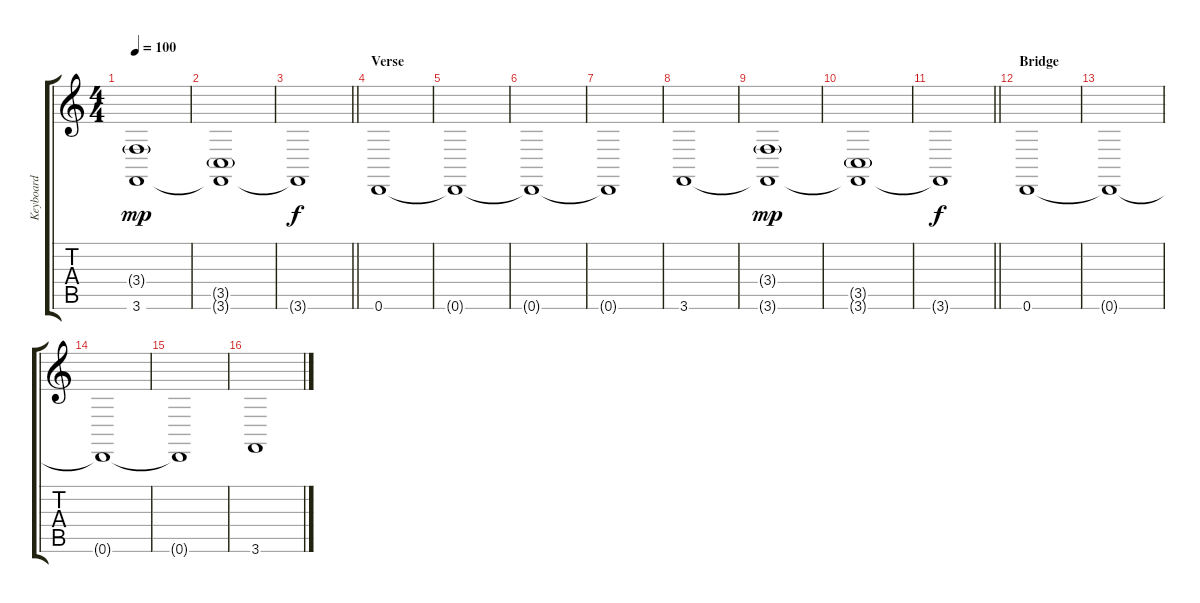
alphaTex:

\track ("Keyboard" "Keyboard") {instrument pad4choir}
\staff {score tabs}
\tuning (E4 B3 G3 D3 A2 D2) {hide}
\ts (4 4)
\tempo 100
\clef g2
\ks c
(3.4{g} 3.6{t}).1{dy mp} |
(3.5{g} 3.6{t}).1 |
\barLineRight lightlight
3.6{t}.1{dy f} |
\section ("" "Verse")
0.6.1 |
0.6{t}.1 |
0.6{t}.1 |
0.6{t}.1 |
3.6.1 |
(3.4{g} 3.6{t}).1{dy mp} |
(3.5{g} 3.6{t}).1 |
\barLineRight lightlight
3.6{t}.1{dy f} |
\section ("" "Bridge")
0.6.1 |
0.6{t}.1 |
0.6{t}.1 |
0.6{t}.1 |
3.6.1
